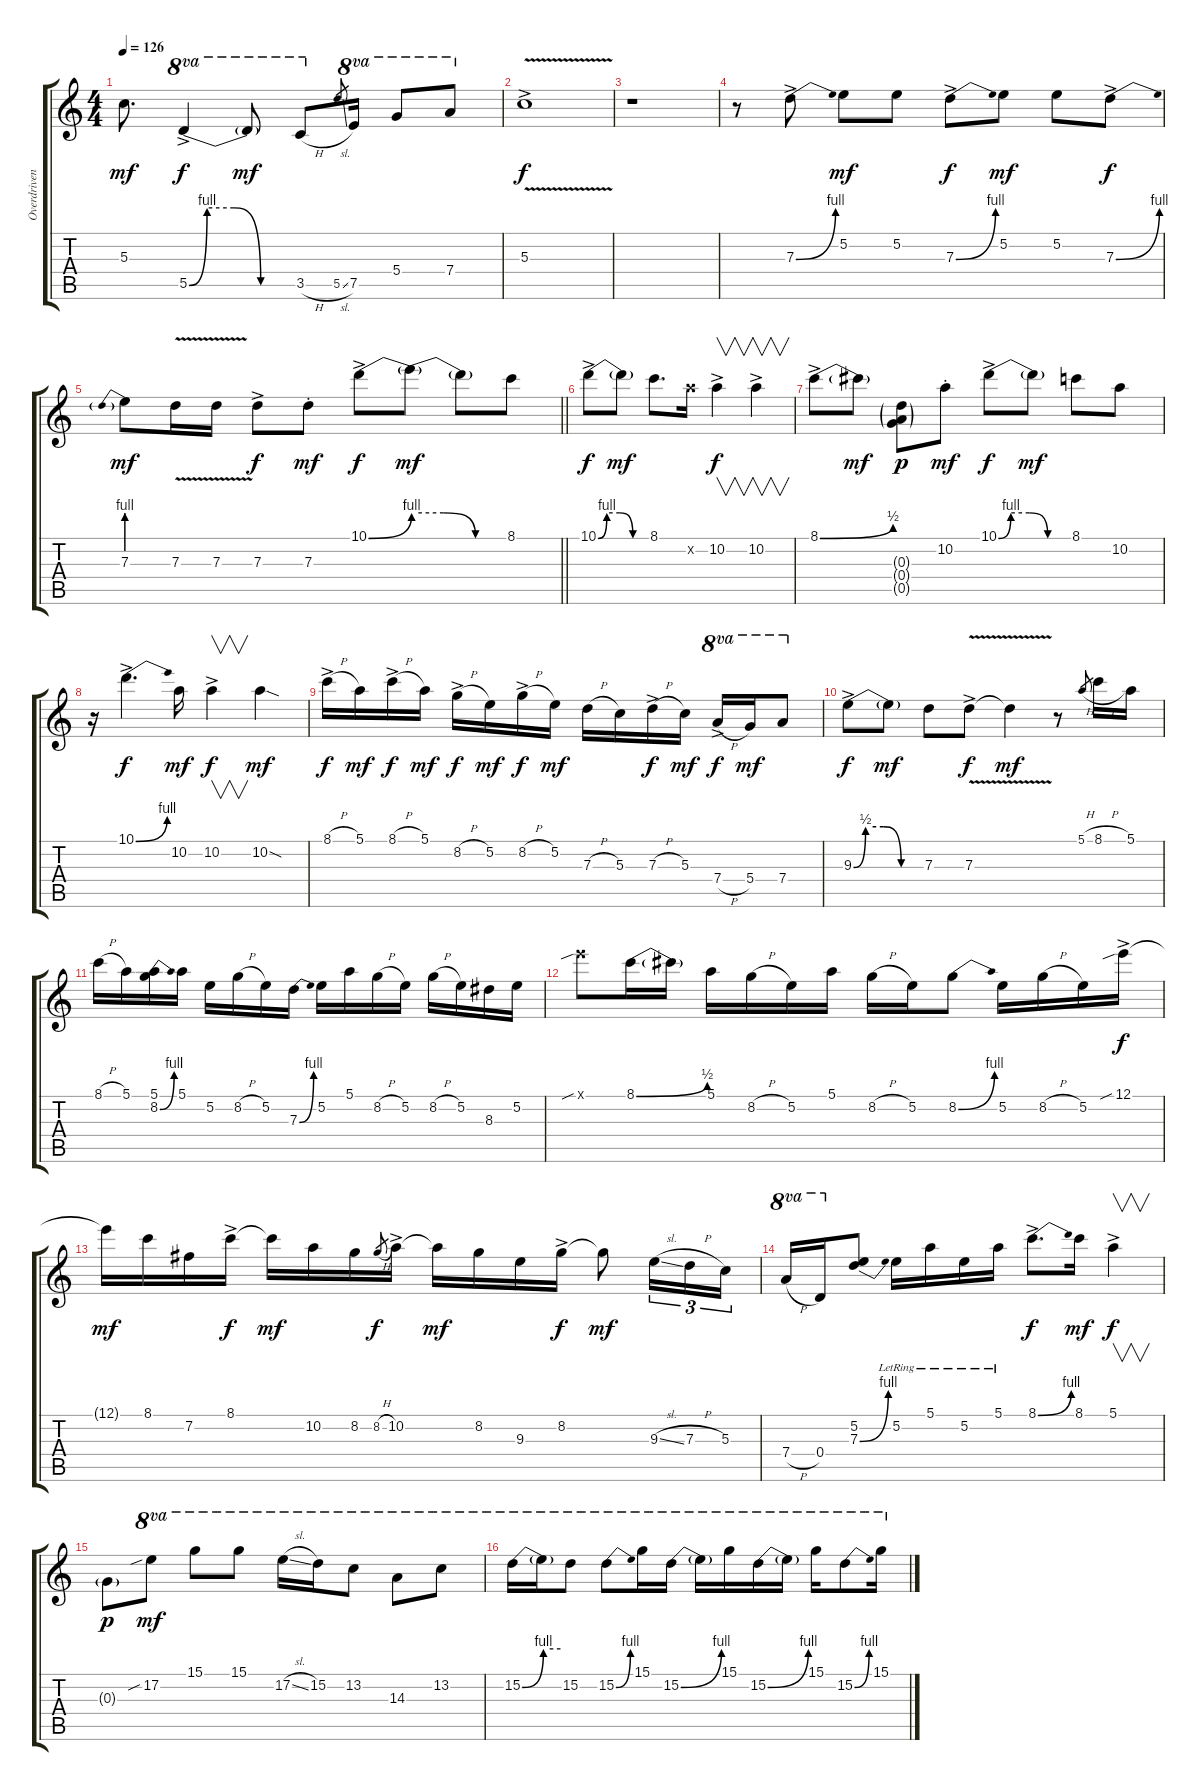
\track ("Overdriven Gtr." "Overdriven") {instrument overdrivenguitar}
\staff {score tabs}
\tuning (E4 B3 G3 D4 A3 E3) {hide}
\ts (4 4)
\tempo 126
\clef g2
\ks c
5.3.8{d dy mf} 5.5{be (custom 0 0 10 4 25 4 40 0 60 0) ac}.4{ot 8va dy f} 5.5{t}.8{ot 8va dy mf} 3.5{h}.8{ot 8va} 5.5{sl}.8{gr} 7.5.16{ot 8va} 5.4.8{ot 8va} 7.4.8{ot 8va} |
5.3{v ac}.1{dy f} |
r.1 |
r.8 7.3{be (bend 0 0 60 4) ac}.8 5.2.8{dy mf} 5.2.8 7.3{be (bend 0 0 60 4) ac}.8{dy f} 5.2.8{dy mf} 5.2.8 7.3{be (bend 0 0 60 4) ac}.8{dy f} |
\barLineRight lightlight
7.3{be (prebend 0 4 60 4)}.8{dy mf} 7.3{v}.16 7.3{v}.16 7.3{ac}.8{dy f} 7.3{st}.8{dy mf} 10.1{be (bend 0 0 60 4) ac}.8{dy f} 10.1{be (custom 0 4 20 4 40 0 60 0) t}.8{dy mf} 10.1{t}.8 8.1.8 |
10.1{be (custom 0 0 10 4 25 4 40 0 60 0) ac}.8{dy f} 10.1{t}.8{dy mf} 8.1.8{d} 10.2{x}.16 10.2{ac}.4{v dy f} 10.2{ac}.4{v} |
8.1{be (bend 0 0 60 2) ac}.8 8.1{t}.8{dy mf} (0.3{g} 0.4{g} 0.5{g}).8{dy p} 10.2{st}.8{dy mf} 10.1{be (custom 0 0 10 4 25 4 40 0 60 0) ac}.8{dy f} 10.1{t}.8{dy mf} 8.1.8 10.2.8 |
r.16 10.1{be (bend 0 0 60 4) ac}.4{d dy f} 10.2.16{dy mf} 10.2{ac}.4{v dy f} 10.2{sod}.4{dy mf} |
8.1{h ac}.16{dy f} 5.1.16{dy mf} 8.1{h ac}.16{dy f} 5.1.16{dy mf} 8.2{h ac}.16{dy f} 5.2.16{dy mf} 8.2{h ac}.16{dy f} 5.2.16{dy mf} 7.3{h}.16 5.3.16 7.3{h ac}.16{dy f} 5.3.16{dy mf} 7.4{h ac}.16{ot 8va dy f} 5.4.16{ot 8va dy mf} 7.4.8{ot 8va} |
9.3{be (custom 0 0 10 2 25 2 40 0 60 0) ac}.8{dy f} 9.3{t}.8{dy mf} 7.3.8 7.3{v ac}.8{dy f} 7.3{v t}.4{dy mf} r.8 5.1{h}.8{gr} 8.1{h}.16 5.1.16 |
8.1{h}.16 5.1.16 (5.1 8.2{be (bend 0 0 60 4)}).16 5.1.16 5.2.16 8.2{h}.16 5.2.16 7.3{be (bend 0 0 60 4)}.16 5.2.16 5.1.16 8.2{h}.16 5.2.16 8.2{h}.16 5.2.16 8.3.16 5.2.16 |
12.1{sib x}.8 8.1{be (bend 0 0 60 2)}.16 8.1{t}.16 5.1.16 8.2{h}.16 5.2.16 5.1.16 8.2{h}.16 5.2.16 8.2{be (bend 0 0 60 4)}.8 5.2.16 8.2{h}.16 5.2.16 12.1{sib ac}.16{dy f} |
12.1{t}.16{dy mf} 8.1.16 7.2.16 8.1{ac}.16{dy f} 8.1{t}.16{dy mf} 10.2.16 8.2.16 8.2{h}.8{gr dy f} 10.2{ac}.16 10.2{t}.16{dy mf} 8.2.16 9.3.16 8.2{ac}.16{dy f} 8.2{t}.8{dy mf} 9.3{sl}.16{tu (3 2)} 7.3{h}.16{tu (3 2)} 5.3.16{tu (3 2)} |
7.4{h}.16{ot 8va} 0.4.16{ot 8va} (5.2 7.3{be (bend 0 0 60 4)}).8 5.2{lr}.16 5.1{lr}.16 5.2{lr}.16 5.1{lr}.16 8.1{be (bend 0 0 60 4) ac}.8{d dy f} 8.1.16{dy mf} 5.1{ac}.4{v dy f} |
0.3{g}.8{dy p} 17.2{sib}.8{ot 8va dy mf} 15.1.8{ot 8va} 15.1.8{ot 8va} 17.2{sl}.16{ot 8va} 15.2.16{ot 8va} 13.2.8{ot 8va} 14.3.8{ot 8va} 13.2.8{ot 8va} |
15.2{be (bend 0 0 60 4)}.16{ot 8va} 15.2{be (hold 0 4 60 4) t}.16{ot 8va} 15.2.8{ot 8va} 15.2{be (bend 0 0 60 4)}.8{ot 8va} 15.1.16{ot 8va} 15.2{be (bend 0 0 60 4)}.16{ot 8va} 15.2{t}.16{ot 8va} 15.1.16{ot 8va} 15.2{be (bend 0 0 60 4)}.16{ot 8va} 15.2{t}.16{ot 8va} 15.1.16{ot 8va} 15.2{be (bend 0 0 60 4)}.8{ot 8va} 15.1.16{ot 8va}
